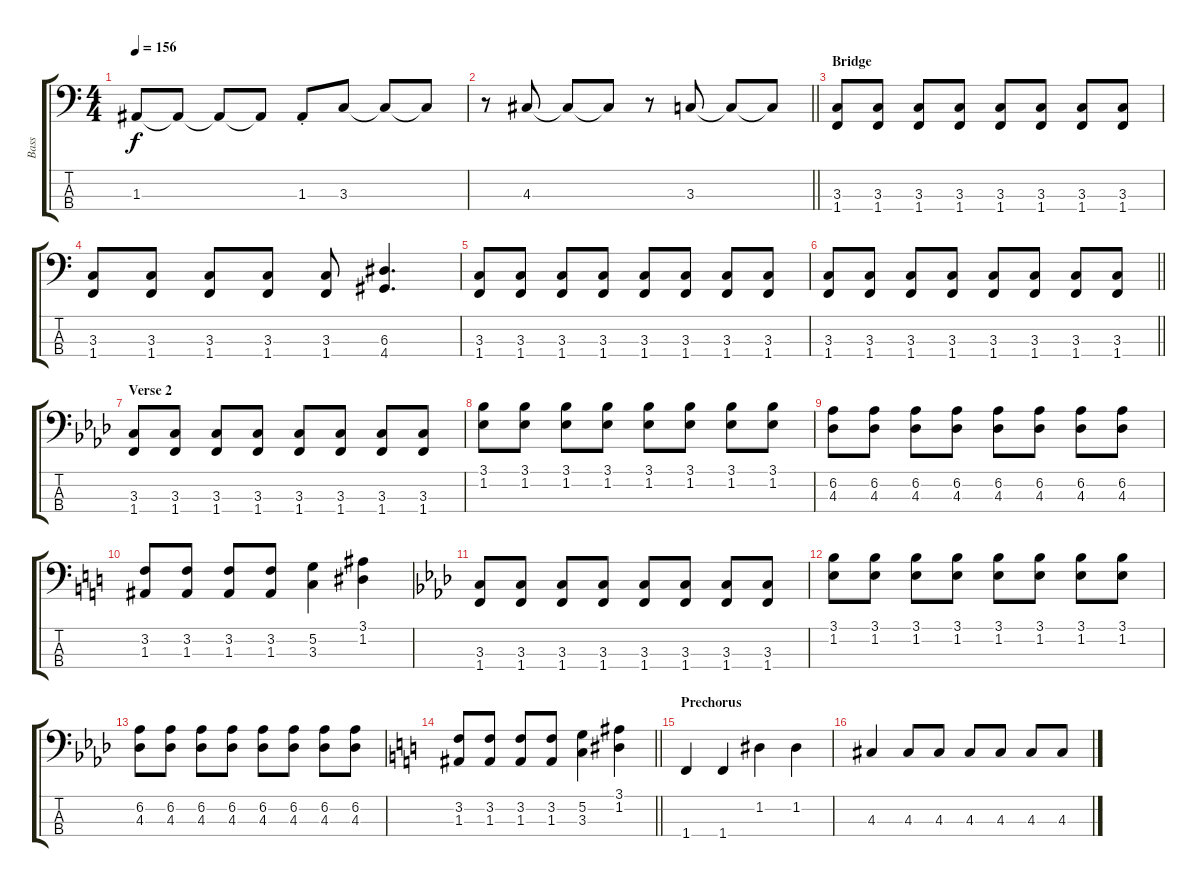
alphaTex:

\track ("Bass" "Bass") {instrument electricbasspick}
\staff {score tabs}
\tuning (G2 D2 A1 E1) {hide}
\ts (4 4)
\tempo 156
\clef f4
\ks c
1.3.8{dy f} 1.3{t}.8 1.3{t}.8 1.3{t}.8 1.3{st}.8 3.3.8 3.3{t}.8 3.3{t}.8 |
\barLineRight lightlight
r.8 4.3.8 4.3{t}.8 4.3{t}.8 r.8 3.3.8 3.3{t}.8 3.3{t}.8 |
\section ("" "Bridge")
(3.3 1.4).8 (3.3 1.4).8 (3.3 1.4).8 (3.3 1.4).8 (3.3 1.4).8 (3.3 1.4).8 (3.3 1.4).8 (3.3 1.4).8 |
(3.3 1.4).8 (3.3 1.4).8 (3.3 1.4).8 (3.3 1.4).8 (3.3 1.4).8 (6.3 4.4).4{d} |
(3.3 1.4).8 (3.3 1.4).8 (3.3 1.4).8 (3.3 1.4).8 (3.3 1.4).8 (3.3 1.4).8 (3.3 1.4).8 (3.3 1.4).8 |
\barLineRight lightlight
(3.3 1.4).8 (3.3 1.4).8 (3.3 1.4).8 (3.3 1.4).8 (3.3 1.4).8 (3.3 1.4).8 (3.3 1.4).8 (3.3 1.4).8 |
\section ("" "Verse 2")
\ks ab
(3.3 1.4).8 (3.3 1.4).8 (3.3 1.4).8 (3.3 1.4).8 (3.3 1.4).8 (3.3 1.4).8 (3.3 1.4).8 (3.3 1.4).8 |
(3.1 1.2).8 (3.1 1.2).8 (3.1 1.2).8 (3.1 1.2).8 (3.1 1.2).8 (3.1 1.2).8 (3.1 1.2).8 (3.1 1.2).8 |
(6.2 4.3).8 (6.2 4.3).8 (6.2 4.3).8 (6.2 4.3).8 (6.2 4.3).8 (6.2 4.3).8 (6.2 4.3).8 (6.2 4.3).8 |
\ks c
(3.2 1.3).8 (3.2 1.3).8 (3.2 1.3).8 (3.2 1.3).8 (5.2 3.3).4 (3.1 1.2).4 |
\ks ab
(3.3 1.4).8 (3.3 1.4).8 (3.3 1.4).8 (3.3 1.4).8 (3.3 1.4).8 (3.3 1.4).8 (3.3 1.4).8 (3.3 1.4).8 |
(3.1 1.2).8 (3.1 1.2).8 (3.1 1.2).8 (3.1 1.2).8 (3.1 1.2).8 (3.1 1.2).8 (3.1 1.2).8 (3.1 1.2).8 |
(6.2 4.3).8 (6.2 4.3).8 (6.2 4.3).8 (6.2 4.3).8 (6.2 4.3).8 (6.2 4.3).8 (6.2 4.3).8 (6.2 4.3).8 |
\barLineRight lightlight
\ks c
(3.2 1.3).8 (3.2 1.3).8 (3.2 1.3).8 (3.2 1.3).8 (5.2 3.3).4 (3.1 1.2).4 |
\section ("" "Prechorus")
1.4.4 1.4.4 1.2.4 1.2.4 |
4.3.4 4.3.8 4.3.8 4.3.8 4.3.8 4.3.8 4.3.8
